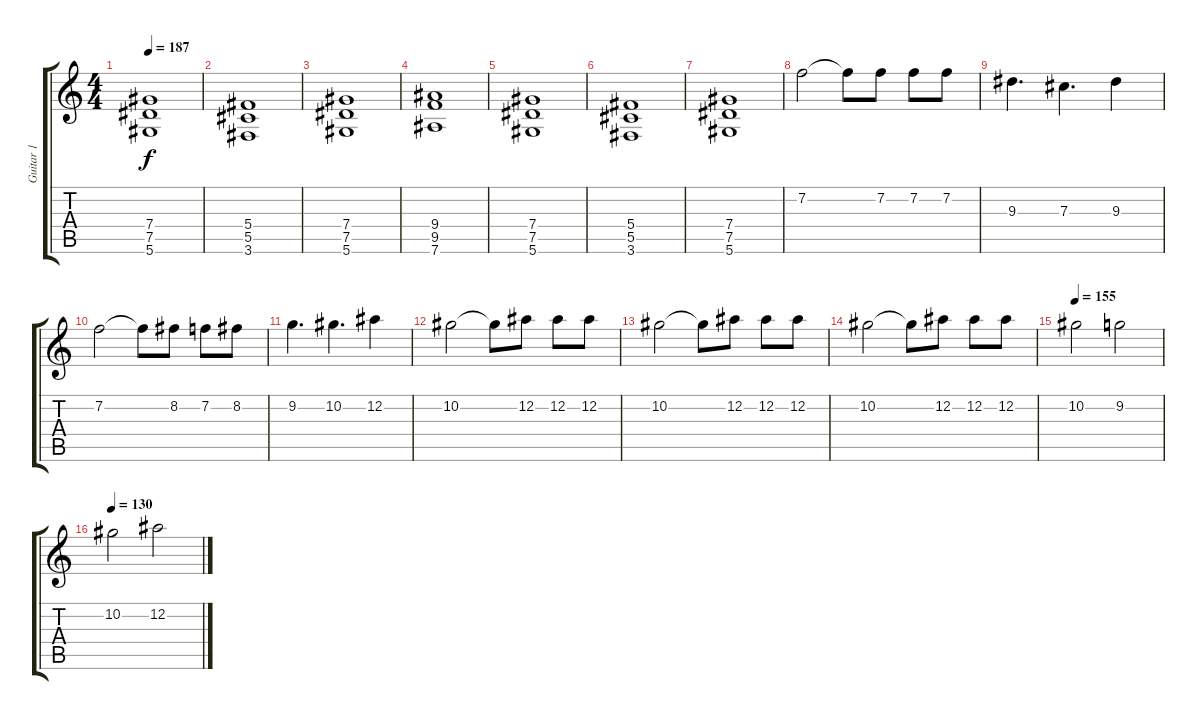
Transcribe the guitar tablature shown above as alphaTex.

\track ("Guitar 1" "Guitar 1") {instrument distortionguitar}
\staff {score tabs}
\tuning (Eb4 Bb3 Gb3 Db3 Ab2 Eb2) {hide}
\ts (4 4)
\tempo 187
\clef g2
\ks c
(7.4 7.5 5.6).1{dy f} |
(5.4 5.5 3.6).1 |
(7.4 7.5 5.6).1 |
(9.4 9.5 7.6).1 |
(7.4 7.5 5.6).1 |
(5.4 5.5 3.6).1 |
(7.4 7.5 5.6).1 |
7.2.2 7.2{t}.8 7.2.8 7.2.8 7.2.8 |
9.3.4{d} 7.3.4{d} 9.3.4 |
7.2.2 7.2{t}.8 8.2.8 7.2.8 8.2.8 |
9.2.4{d} 10.2.4{d} 12.2.4 |
10.2.2 10.2{t}.8 12.2.8 12.2.8 12.2.8 |
10.2.2 10.2{t}.8 12.2.8 12.2.8 12.2.8 |
10.2.2 10.2{t}.8 12.2.8 12.2.8 12.2.8 |
\tempo 155
10.2.2 9.2.2 |
\tempo 130
10.2.2 12.2.2
